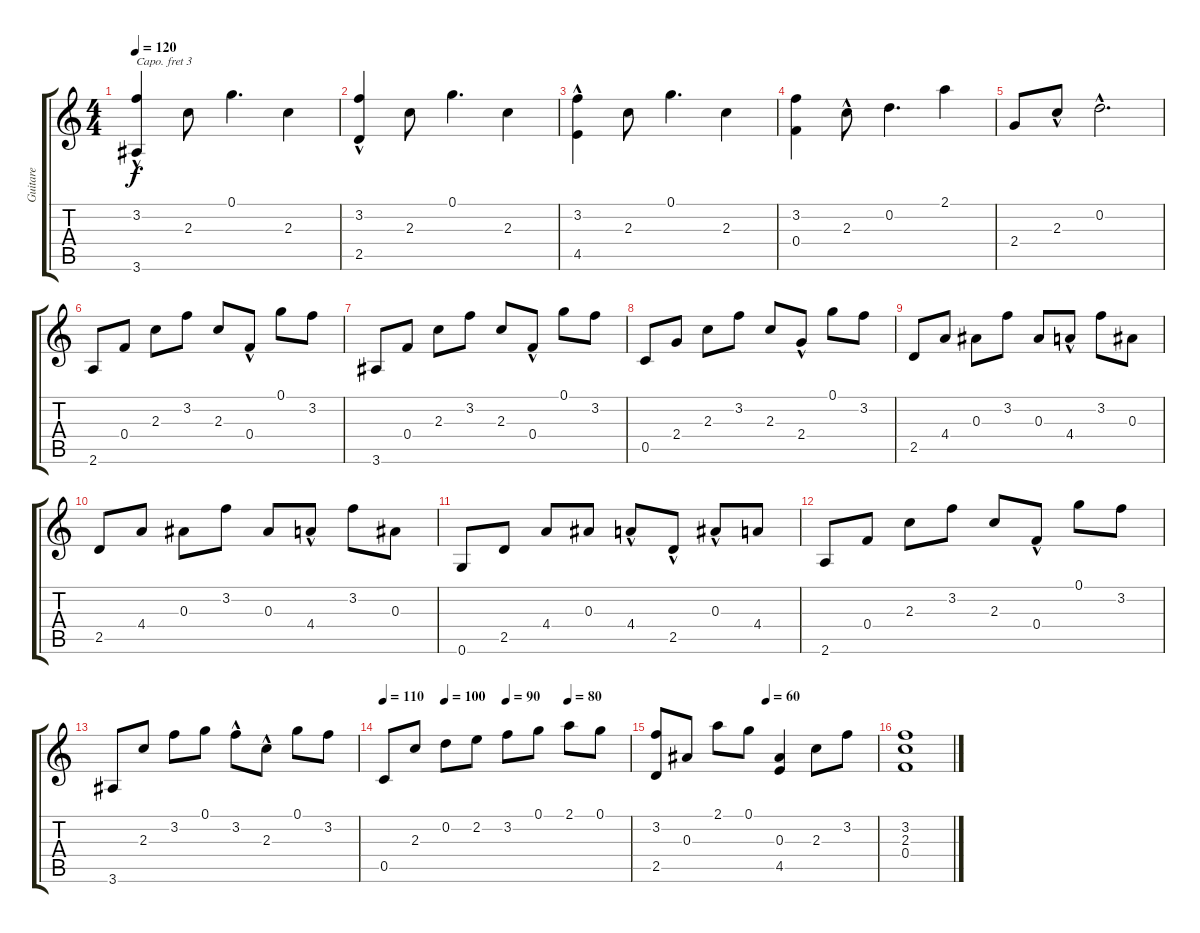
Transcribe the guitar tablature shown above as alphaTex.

\track ("Guitare" "Guitare") {instrument acousticguitarnylon}
\staff {score tabs}
\capo 3
\tuning (E4 B3 G3 D3 A2 E2) {hide}
\ts (4 4)
\tempo 120
\clef g2
\ks c
(3.2{hac} 3.6).4{dy f} 2.3.8 0.1.4{d} 2.3.4 |
(3.2{hac} 2.5).4 2.3.8 0.1.4{d} 2.3.4 |
(3.2{hac} 4.5).4 2.3.8 0.1.4{d} 2.3.4 |
(3.2 0.4).4 2.3{hac}.8 0.2.4{d} 2.1.4 |
2.4.8 2.3{hac}.8 0.2{hac}.2{d} |
2.6.8 0.4.8 2.3.8 3.2.8 2.3.8 0.4{hac}.8 0.1.8 3.2.8 |
3.6.8 0.4.8 2.3.8 3.2.8 2.3.8 0.4{hac}.8 0.1.8 3.2.8 |
0.5.8 2.4.8 2.3.8 3.2.8 2.3.8 2.4{hac}.8 0.1.8 3.2.8 |
2.5.8 4.4.8 0.3.8 3.2.8 0.3.8 4.4{hac}.8 3.2.8 0.3.8 |
2.5.8 4.4.8 0.3.8 3.2.8 0.3.8 4.4{hac}.8 3.2.8 0.3.8 |
0.6.8 2.5.8 4.4.8 0.3.8 4.4{hac}.8 2.5{hac}.8 0.3{hac}.8 4.4.8 |
2.6.8 0.4.8 2.3.8 3.2.8 2.3.8 0.4{hac}.8 0.1.8 3.2.8 |
3.6.8 2.3.8 3.2.8 0.1.8 3.2{hac}.8 2.3{hac}.8 0.1.8 3.2.8 |
\tempo 110
\tempo (100 0.25)
\tempo (90 0.5)
\tempo (80 0.75)
0.5.8 2.3.8 0.2.8 2.2.8 3.2.8 0.1.8 2.1.8 0.1.8 |
\tempo (60 0.5)
(3.2 2.5).8 0.3.8 2.1.8 0.1.8 (0.3 4.5).4 2.3.8 3.2.8 |
(3.2 2.3 0.4).1
